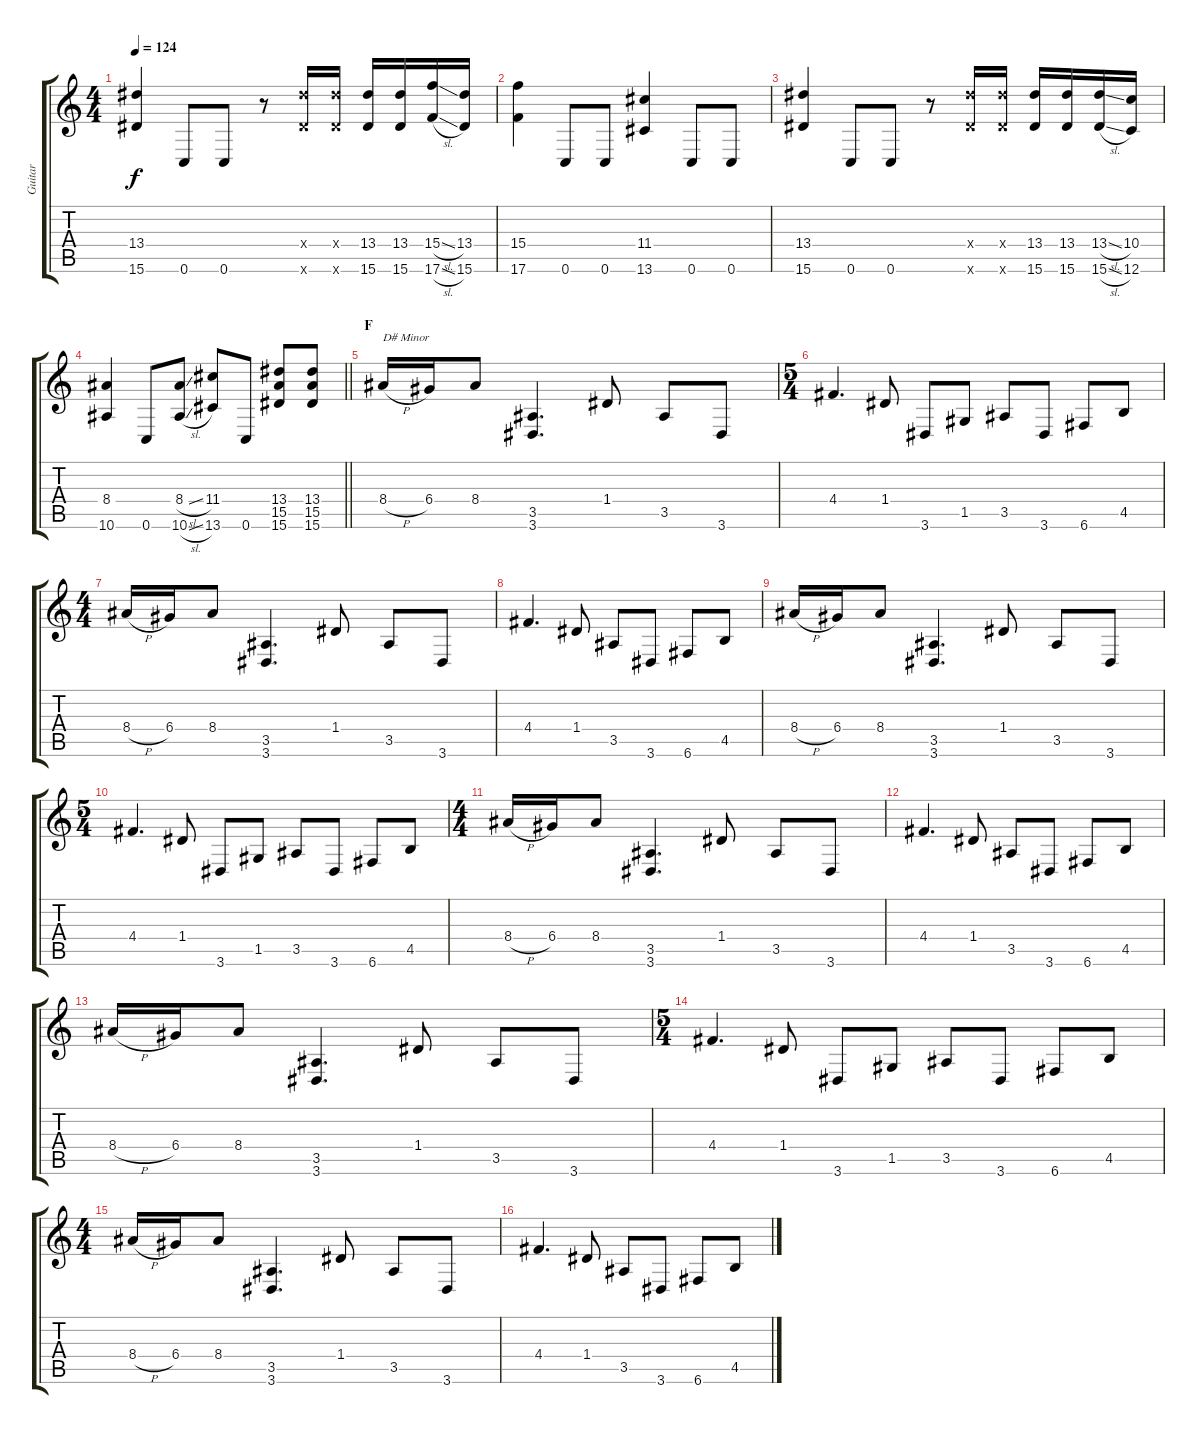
\track ("Guitar" "Guitar") {instrument overdrivenguitar}
\staff {score tabs}
\tuning (G4 E4 A3 D3 G2 C2) {hide}
\ts (4 4)
\tempo 124
\clef g2
\ks c
(13.4 15.6).4{dy f} 0.6.8 0.6.8 r.8 (13.4{x} 15.6{x}).16 (13.4{x} 15.6{x}).16 (13.4 15.6).16 (13.4 15.6).16 (15.4{sl} 17.6{sl}).16 (13.4 15.6).16 |
(15.4 17.6).4 0.6.8 0.6.8 (11.4 13.6).4 0.6.8 0.6.8 |
(13.4 15.6).4 0.6.8 0.6.8 r.8 (13.4{x} 15.6{x}).16 (13.4{x} 15.6{x}).16 (13.4 15.6).16 (13.4 15.6).16 (13.4{sl} 15.6{sl}).16 (10.4 12.6).16 |
\barLineRight lightlight
(8.4 10.6).4 0.6.8 (8.4{sl} 10.6{sl}).8 (11.4 13.6).8 0.6.8 (13.4 15.5 15.6).8 (13.4 15.5 15.6).8 |
\section ("" "F")
8.4{h}.16{txt "D# Minor"} 6.4.16 8.4.8 (3.5 3.6).4{d} 1.4.8 3.5.8 3.6.8 |
\ts (5 4)
4.4.4{d} 1.4.8 3.6.8 1.5.8 3.5.8 3.6.8 6.6.8 4.5.8 |
\ts (4 4)
8.4{h}.16 6.4.16 8.4.8 (3.5 3.6).4{d} 1.4.8 3.5.8 3.6.8 |
4.4.4{d} 1.4.8 3.5.8 3.6.8 6.6.8 4.5.8 |
8.4{h}.16 6.4.16 8.4.8 (3.5 3.6).4{d} 1.4.8 3.5.8 3.6.8 |
\ts (5 4)
4.4.4{d} 1.4.8 3.6.8 1.5.8 3.5.8 3.6.8 6.6.8 4.5.8 |
\ts (4 4)
8.4{h}.16 6.4.16 8.4.8 (3.5 3.6).4{d} 1.4.8 3.5.8 3.6.8 |
4.4.4{d} 1.4.8 3.5.8 3.6.8 6.6.8 4.5.8 |
8.4{h}.16 6.4.16 8.4.8 (3.5 3.6).4{d} 1.4.8 3.5.8 3.6.8 |
\ts (5 4)
4.4.4{d} 1.4.8 3.6.8 1.5.8 3.5.8 3.6.8 6.6.8 4.5.8 |
\ts (4 4)
8.4{h}.16 6.4.16 8.4.8 (3.5 3.6).4{d} 1.4.8 3.5.8 3.6.8 |
4.4.4{d} 1.4.8 3.5.8 3.6.8 6.6.8 4.5.8
